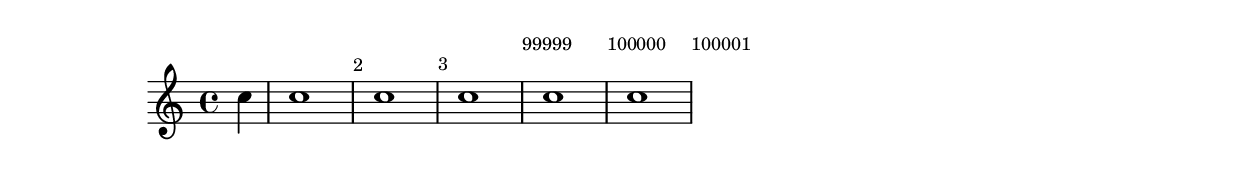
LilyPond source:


\version "2.3.22"

\header {

texidoc="Bar number may be set and their padding adjusted individually.  
The counting of bar numbers is started after the anacrusis.

To prevent clashes at the beginning of a line, the padding may have to 
be increased.
"

}

\score {
   \relative c'' {
      \partial 4 c4 
      c1 c c
      \set Score.currentBarNumber = #99999
      \override Score.BarNumber  #'padding = #3
      c1 c
  }
  \layout {
    raggedright = ##t
    \context {
	\Score
	\override BarNumber #'break-visibility = #all-visible
    }
  }
}
